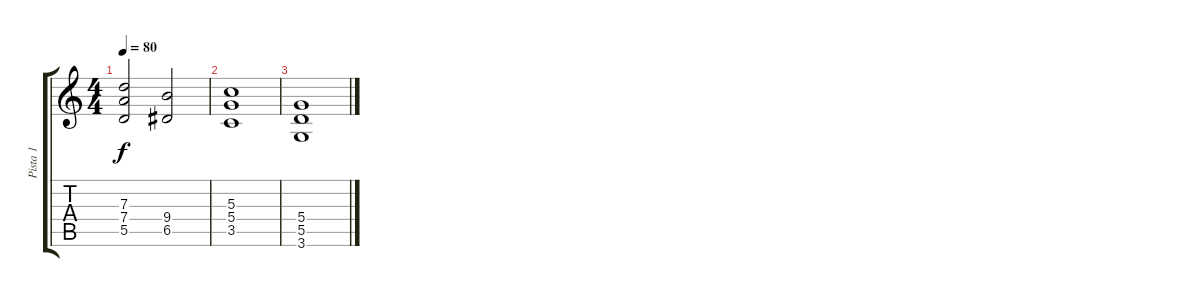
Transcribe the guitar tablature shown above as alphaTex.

\track ("Pista 1" "Pista 1") {instrument distortionguitar}
\staff {score tabs}
\tuning (E4 B3 G3 D3 A2 E2) {hide}
\ts (4 4)
\tempo 80
\clef g2
\ks c
(7.3 7.4 5.5).2{dy f} (9.4 6.5).2 |
(5.3 5.4 3.5).1 |
(5.4 5.5 3.6).1
